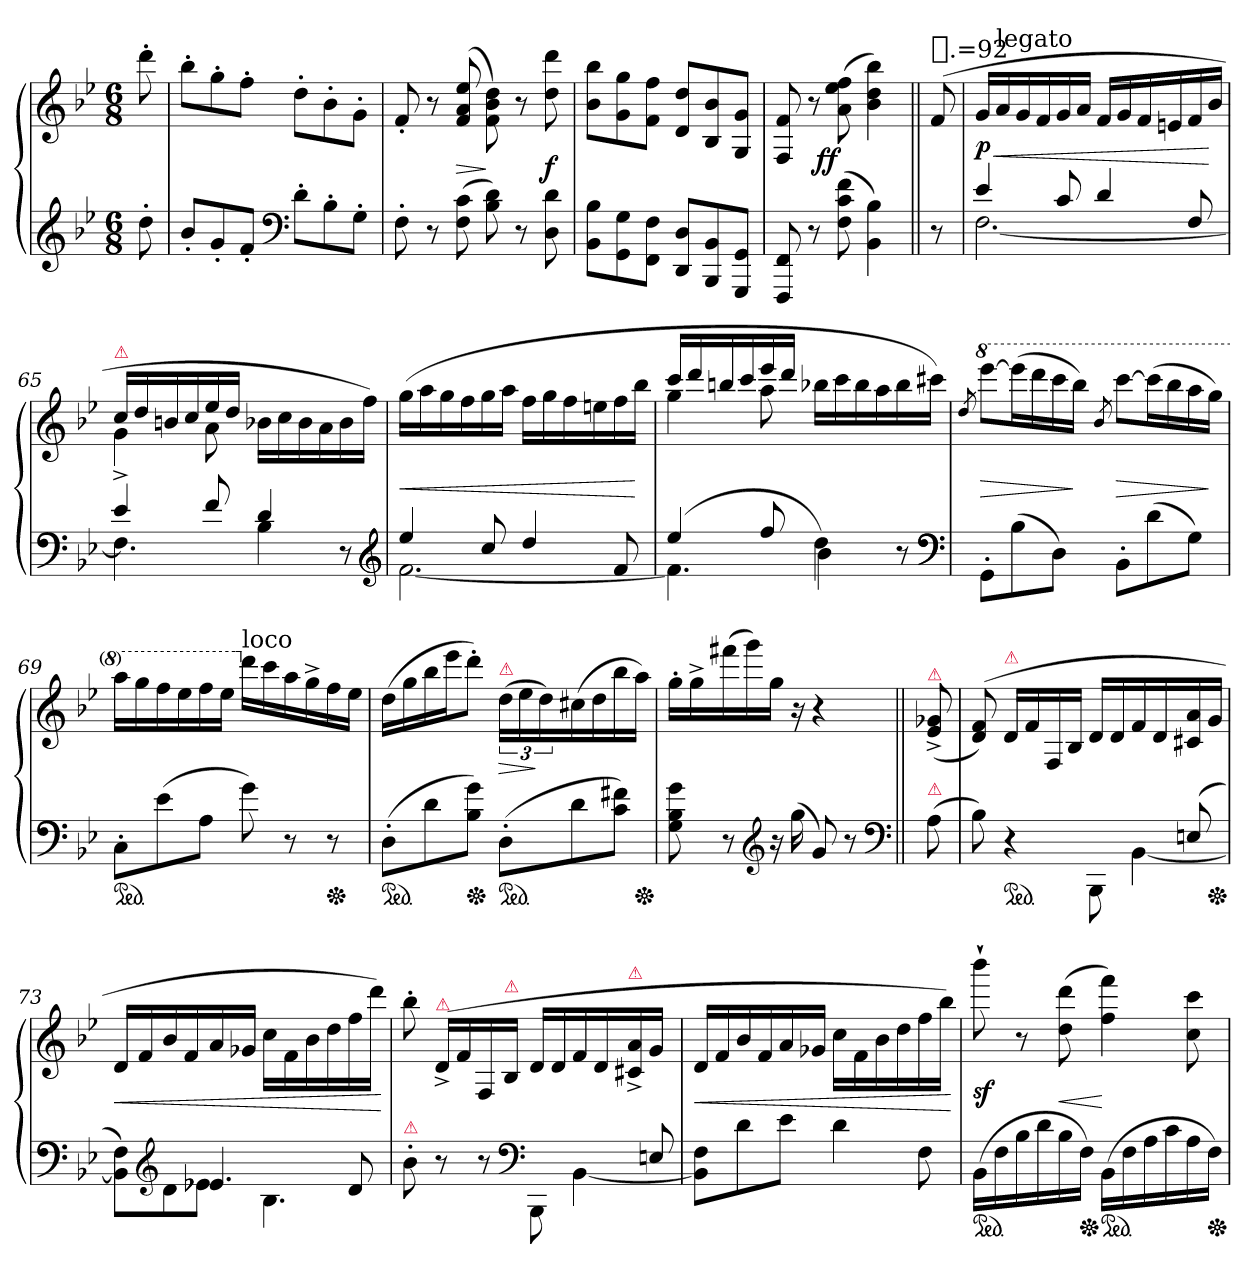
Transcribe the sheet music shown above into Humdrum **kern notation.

**kern	**kern	**dynam
*part1	*part1	*part1
*staff2	*staff1	*staff1/2
*clefG2	*clefG2	*
*k[b-e-]	*k[b-e-]	*
*B-:	*B-:	*
*M6/8	*M6/8	*
=	=	=
8dd'>	8ddd'>	.
=60	=60	=60
8b-'<L	8bb-'>L	.
8g'<	8gg'>	.
8f'<J	8ff'>J	.
*clefF4	*	*
8d'>L	8dd'>L	.
8B-'>	8b-'>	.
8G'>J	8g'>J	.
=61	=61	=61
8F'>	8f'<	.
8r	8r	.
(>8F 8c	(>8f 8a 8ee-	>
8B- 8d)	8f\ 8b-\ 8dd\)	]
8r	8r	.
8D 8d	8dd 8ddd	f
=62	=62	=62
8BB-\ 8B-\L	8b-\ 8bb-\L	.
8GG 8G	8g 8gg	.
8FF 8FJ	8f 8ffJ	.
8DD/ 8D/L	8d/ 8dd/L	.
8BBB- 8BB-	8B- 8b-	.
8GGG 8GGJ	8G 8gJ	.
=63	=63	=63
8FFF 8FF	8F 8f	.
8r	8r	.
!	!	!LO:DY:rj
(>8F 8c 8f	(>8a 8ee- 8ff	ff
4BB- 4B-)	4b- 4dd 4bb-)	.
=||	=||	=||
!	!LO:TX:a:t=[quarter].=92	!
8r	(>8f	.
=64	=64	=64
*^	*	*
4e-	[2.F	16gLL	< p
!	!	!LO:TX:a:t=legato	!
.	.	16a	.
.	.	16g	.
.	.	16f	.
8c	.	16g	.
.	.	16aJJ	.
4d	.	16fLL	.
.	.	16g	.
.	.	16f	.
.	.	16en	.
8F	.	16f	.
.	.	16b-JJ	[
=65	=65	=65	=65
*	*	*^	*
!	!	!LO:TX:a:color=crimson:t=⚠	!	!
4e-	4.F]	16ccLL	4g^<	.
.	.	16dd	.	.
.	.	16bn	.	.
.	.	16cc	.	.
8f	.	16ee-	8a	.
.	.	16ddJJ	.	.
4d	4B-	16b-X\LL	4.rcyy	.
.	.	16cc	.	.
.	.	16b-	.	.
.	.	16a	.	.
8r	8rAyy	16b-	.	.
.	.	16ffJJ)	.	.
*	*	*v	*v	*
*clefG2	*	*	*
=66	=66	=66	=66
4ee-	[2.f	(>16ggLL	<
.	.	16aa	.
.	.	16gg	.
.	.	16ff	.
8cc	.	16gg	.
.	.	16aaJJ	.
4dd	.	16ffLL	.
.	.	16gg	.
.	.	16ff	.
.	.	16een	.
8f	.	16ff	.
.	.	16bb-JJ	[
=67	=67	=67	=67
*	*	*^	*
(>4ee-	4.f]	16cccLL	4gg	.
.	.	16ddd	.	.
.	.	16bbn	.	.
.	.	16ccc	.	.
8ff	.	16eee-	8aa	.
.	.	16dddJJ	.	.
4dd\)	4b-	16bb-X\LL	4.rddyy	.
.	.	16ccc	.	.
.	.	16bb-	.	.
.	.	16aa	.	.
8r	8rgyy	16bb-	.	.
.	.	16ccc#XJJ)	.	.
*v	*v	*	*	*
*	*v	*v	*
*clefF4	*	*
=68	=68	=68
.	8qdd/	.
*	*8va	*
8GG'>L	[8eeee-L	>
(>8B-	(>16eeee-L]	.
.	16dddd	.
8DJ)	16cccc	.
.	16bbb-JJ)	]
.	8qbb-/	.
8BB-'>L	[8ccccL	>
(>8d	(>16ccccL]	.
.	16bbb-	.
8GJ)	16aaa	.
.	16gggJJ)	]
=69	=69	=69
*ped	*	*
8C'>L	16aaaLL	.
.	16ggg	.
(>8e-	16fff	.
.	16eee-	.
8AJ	16fff	.
.	16eee-JJ	.
*	*X8va	*
!	!LO:TX:a:t=loco	!
8g)	16dddLL	.
.	16ccc	.
8r	16aa	.
.	16gg^<	.
*Xped	*	*
8r	16ff	.
.	16ee-JJ	.
=70	=70	=70
*ped	*	*
(>8D'>L	(>16ddLL	.
.	16gg	.
8d	16bb-	.
.	16eee-J	.
*Xped	*	*
8B- 8gJ)	8ddd'>J)	.
!	!LO:TX:a:color=crimson:t=⚠	!
*ped	*	*
(>8D'>L	(>24ddLL	>
.	24ee-	.
.	24dd)	]
8d	(>16cc#X	.
.	16dd	.
8c 8f#XJ)	16bb-	.
*Xped	*	*
.	16aaJJ)	.
=71	=71	=71
8G 8B- 8g	16gg'>LL	.
.	16gg^<	.
8r	(>16fff#X	.
.	16ggg)	.
*clefG2	*	*
16r	16ggJJ	.
(>16gg	16r	.
8g)	4r	.
8r	.	.
*clefF4	*	*
=||	=||	=||
!	!LO:TX:a:color=crimson:t=⚠	!
!LO:TX:a:color=crimson:t=⚠	!	!
(>8A	(<8e-^< 8g-X^<	.
=72	=72	=72
*^	*	*
8B-)	8ryy	(>8d 8f)	.
!	!	!LO:TX:a:color=crimson:t=⚠	!
*ped	*	*	*
4.ryy	4r	16d\LL	.
.	.	16f\	.
.	.	16F/	.
.	.	16B-/JJ	.
.	8BBB-\	16dLL	.
.	.	16d	.
8ryy	[4BB-	16f	.
.	.	16d	.
(>8En	.	16c#X 16a	.
*Xped	*	*	*
.	.	16gJJ	.
=73	=73	=73	=73
4rcyy	8BB-] 8FL)	16dLL	<
.	.	16f	.
*clefG2	*	*	*
.	8d	16b-	.
.	.	16f	.
4.e-X	8e-XJ	16a	.
.	.	16g-XJJ	.
.	4.B-	16ccLL	.
.	.	16f	.
.	.	16b-	.
.	.	16dd	.
8d	.	16ff	.
.	.	16dddJJ)	.
*v	*v	*	*
.	.	[
=74	=74	=74
*^	*	*
!LO:TX:a:color=crimson:t=⚠	!	!	!
8b-'>	2raayy	8bb-'>	.
!	!	!LO:TX:a:color=crimson:t=⚠	!
8r	.	(>16d^\LL	.
.	.	16f\	.
8r	.	16F/	.
!	!	!LO:TX:a:color=crimson:t=⚠	!
.	.	16B-/JJ	.
*clefF4	*	*	*
8BBB-\	.	16dLL	.
.	.	16d	.
8rAyy	[4BB-\	16f	.
.	.	16d	.
!	!	!LO:TX:a:color=crimson:t=⚠	!
16ryy	.	16c#X^ 16a^	.
!LO:N:vis=8	!	!	!
16En/	.	16gJJ	.
*v	*v	*	*
=75	=75	=75
8BB-] 8FL	16dLL	<
.	16f	.
8d	16b-	.
.	16f	.
8e-J	16a	.
.	16g-XJJ	.
4d	16ccLL	.
.	16f	.
.	16b-	.
.	16dd	.
8F	16ff	.
.	16bb-JJ)	.
.	.	[
=76	=76	=76
*ped	*	*
(>16BB-LL	8bbb-`>	sf
16F	.	.
16B-	8r	.
16d	.	.
16B-	(>8dd 8ddd	<
*Xped	*	*
16FJJ)	.	.
*ped	*	*
(>16BB-LL	4ff 4fff)	[
16F	.	.
16A	.	.
16c	.	.
16A	8cc 8ccc	.
*Xped	*	*
16FJJ)	.	.
=	=	=
*-	*-	*-
